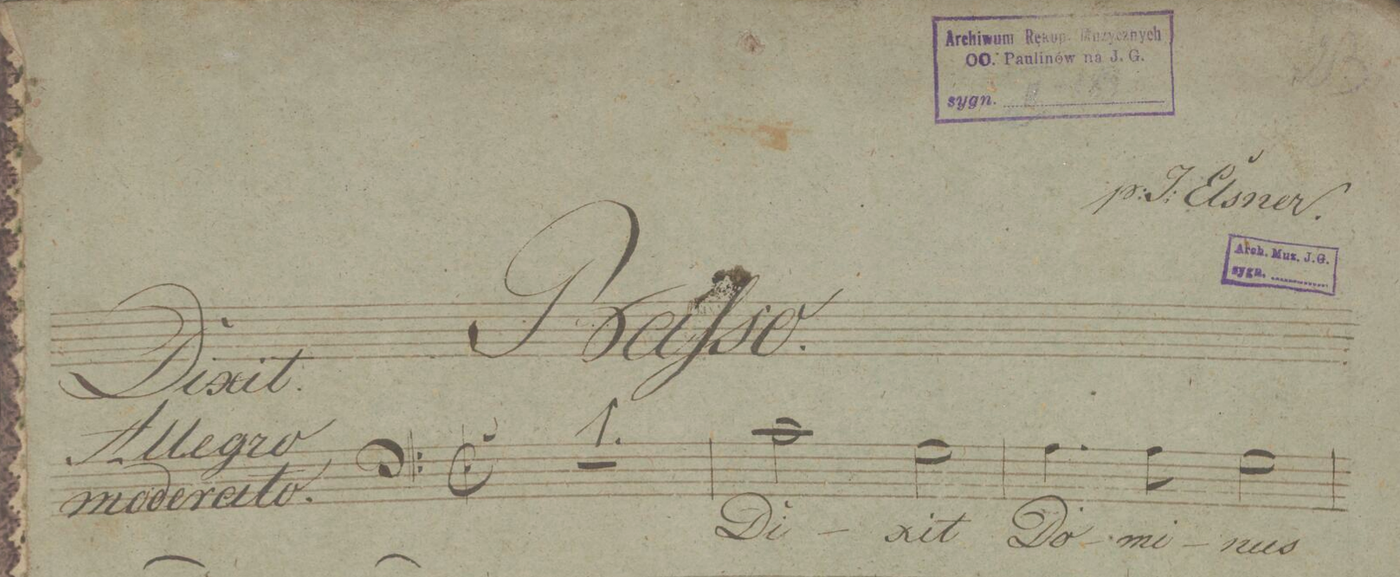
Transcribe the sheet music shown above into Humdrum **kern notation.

**kern	**text	**dynam
*I"Baſso.	*	*
*clefF4	*	*
*k[]	*	*
*met(c|)	*	*
*M2/2	*	*
1r	.	.
=2	=2	=2
2c\	Di-	.
2G\	-xit	.
=3	=3	=3
4.A\	Do-	.
8A\	-mi-	.
2G\	-nus	.
=4	=4	=4
*-	*-	*-
